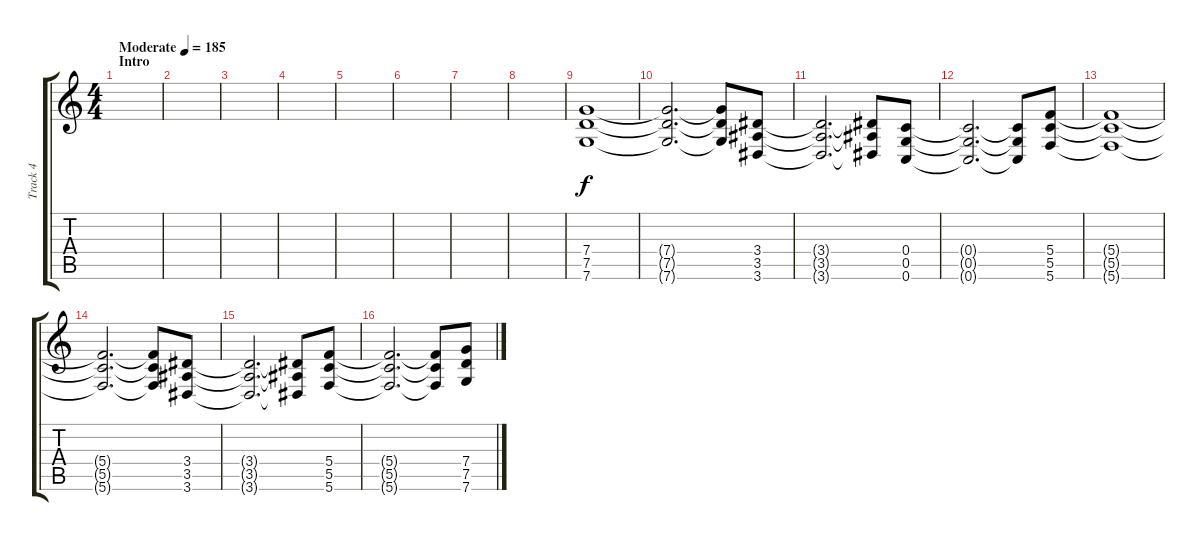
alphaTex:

\track ("Track 4" "Track 4") {instrument distortionguitar}
\staff {score tabs}
\tuning (D4 A3 F3 C3 G2 C2) {hide}
\ts (4 4)
\section ("" "Intro")
\tempo (185 "Moderate")
\clef g2
\ks c
|
|
|
|
|
|
|
|
(7.4 7.5 7.6).1 |
(7.4{t} 7.5{t} 7.6{t}).2{d} (7.4{t} 7.5{t} 7.6{t}).8 (3.4 3.5 3.6).8 |
(3.4{t} 3.5{t} 3.6{t}).2{d} (3.4{t} 3.5{t} 3.6{t}).8 (0.4 0.5 0.6).8 |
(0.4{t} 0.5{t} 0.6{t}).2{d} (0.4{t} 0.5{t} 0.6{t}).8 (5.4 5.5 5.6).8 |
(5.4{t} 5.5{t} 5.6{t}).1 |
(5.4{t} 5.5{t} 5.6{t}).2{d} (5.4{t} 5.5{t} 5.6{t}).8 (3.4 3.5 3.6).8 |
(3.4{t} 3.5{t} 3.6{t}).2{d} (3.4{t} 3.5{t} 3.6{t}).8 (5.4 5.5 5.6).8 |
(5.4{t} 5.5{t} 5.6{t}).2{d} (5.4{t} 5.5{t} 5.6{t}).8 (7.4 7.5 7.6).8
